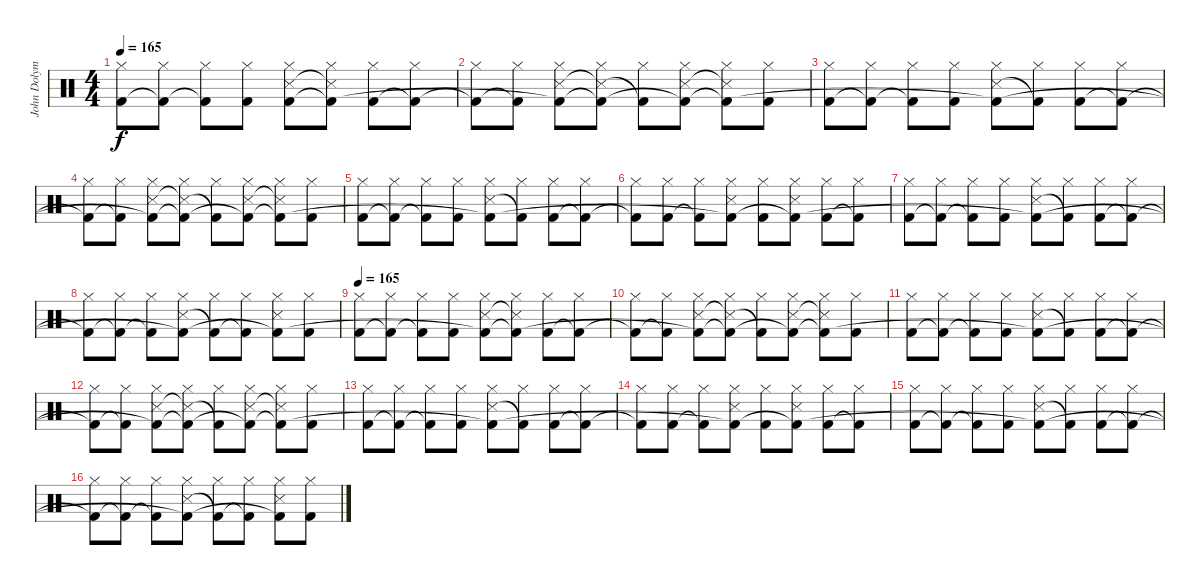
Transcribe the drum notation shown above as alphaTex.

\track ("John Dolyman" "John Dolym") {instrument percussion}
\staff {score}
\articulation defaults
\ts (4 4)
\tempo 165
\clef neutral
\ks c
("Hi-Hat (closed)" "Kick (hit) 2").8{dy f} ("Hi-Hat (closed)" "Kick (hit) 2"{t}).8 ("Hi-Hat (closed)" "Kick (hit) 2"{t}).8 ("Hi-Hat (closed)" "Kick (hit) 2").8 ("Hi-Hat (closed)" "Snare (side stick) 3" "Kick (hit) 2"{t}).8 ("Hi-Hat (closed)" "Snare (side stick) 3"{t} "Kick (hit) 2"{t}).8 ("Hi-Hat (closed)" "Kick (hit) 2").8 ("Hi-Hat (closed)" "Kick (hit) 2"{t}).8 |
("Hi-Hat (closed)" "Kick (hit) 2"{t}).8 ("Hi-Hat (closed)" "Kick (hit) 2"{t}).8 ("Hi-Hat (closed)" "Snare (side stick) 3" "Kick (hit) 2"{t}).8 ("Hi-Hat (closed)" "Snare (side stick) 3"{t} "Kick (hit) 2"{t}).8 ("Hi-Hat (closed)" "Kick (hit) 2"{t}).8 ("Hi-Hat (closed)" "Snare (side stick) 3" "Kick (hit) 2"{t}).8 ("Hi-Hat (closed)" "Snare (side stick) 3"{t} "Kick (hit) 2"{t}).8 ("Hi-Hat (closed)" "Kick (hit) 2").8 |
("Hi-Hat (closed)" "Kick (hit) 2").8 ("Hi-Hat (closed)" "Kick (hit) 2"{t}).8 ("Hi-Hat (closed)" "Kick (hit) 2"{t}).8 ("Hi-Hat (closed)" "Kick (hit) 2").8 ("Hi-Hat (closed)" "Snare (side stick) 3" "Kick (hit) 2"{t}).8 ("Hi-Hat (closed)" "Kick (hit) 2"{t}).8 ("Hi-Hat (closed)" "Kick (hit) 2").8 ("Hi-Hat (closed)" "Kick (hit) 2"{t}).8 |
("Hi-Hat (closed)" "Kick (hit) 2"{t}).8 ("Hi-Hat (closed)" "Kick (hit) 2"{t}).8 ("Hi-Hat (closed)" "Snare (side stick) 3" "Kick (hit) 2"{t}).8 ("Hi-Hat (closed)" "Snare (side stick) 3"{t} "Kick (hit) 2"{t}).8 ("Hi-Hat (closed)" "Kick (hit) 2"{t}).8 ("Hi-Hat (closed)" "Snare (side stick) 3" "Kick (hit) 2"{t}).8 ("Hi-Hat (closed)" "Snare (side stick) 3"{t} "Kick (hit) 2"{t}).8 ("Hi-Hat (closed)" "Kick (hit) 2").8 |
("Hi-Hat (closed)" "Kick (hit) 2").8 ("Hi-Hat (closed)" "Kick (hit) 2"{t}).8 ("Hi-Hat (closed)" "Kick (hit) 2"{t}).8 ("Hi-Hat (closed)" "Kick (hit) 2").8 ("Hi-Hat (closed)" "Snare (side stick) 3" "Kick (hit) 2"{t}).8 ("Hi-Hat (closed)" "Kick (hit) 2"{t}).8 ("Hi-Hat (closed)" "Kick (hit) 2").8 ("Hi-Hat (closed)" "Kick (hit) 2"{t}).8 |
("Hi-Hat (closed)" "Kick (hit) 2"{t}).8 ("Hi-Hat (closed)" "Kick (hit) 2").8 ("Hi-Hat (closed)" "Kick (hit) 2"{t}).8 ("Hi-Hat (closed)" "Snare (side stick) 3" "Kick (hit) 2"{t}).8 ("Hi-Hat (closed)" "Kick (hit) 2").8 ("Hi-Hat (closed)" "Snare (side stick) 3" "Kick (hit) 2"{t}).8 ("Hi-Hat (closed)" "Kick (hit) 2").8 ("Hi-Hat (closed)" "Kick (hit) 2"{t}).8 |
("Hi-Hat (closed)" "Kick (hit) 2").8 ("Hi-Hat (closed)" "Kick (hit) 2"{t}).8 ("Hi-Hat (closed)" "Kick (hit) 2"{t}).8 ("Hi-Hat (closed)" "Kick (hit) 2").8 ("Hi-Hat (closed)" "Snare (side stick) 3" "Kick (hit) 2"{t}).8 ("Hi-Hat (closed)" "Kick (hit) 2"{t}).8 ("Hi-Hat (closed)" "Kick (hit) 2").8 ("Hi-Hat (closed)" "Kick (hit) 2"{t}).8 |
("Hi-Hat (closed)" "Kick (hit) 2"{t}).8 ("Hi-Hat (closed)" "Kick (hit) 2"{t}).8 ("Hi-Hat (closed)" "Kick (hit) 2"{t}).8 ("Hi-Hat (closed)" "Snare (side stick) 3" "Kick (hit) 2"{t}).8 ("Hi-Hat (closed)" "Kick (hit) 2"{t}).8 ("Hi-Hat (closed)" "Kick (hit) 2"{t}).8 ("Hi-Hat (closed)" "Snare (side stick) 3" "Kick (hit) 2"{t}).8 ("Hi-Hat (closed)" "Kick (hit) 2").8 |
\tempo 165
("Hi-Hat (closed)" "Kick (hit) 2").8 ("Hi-Hat (closed)" "Kick (hit) 2"{t}).8 ("Hi-Hat (closed)" "Kick (hit) 2"{t}).8 ("Hi-Hat (closed)" "Kick (hit) 2").8 ("Hi-Hat (closed)" "Snare (side stick) 3" "Kick (hit) 2"{t}).8 ("Hi-Hat (closed)" "Snare (side stick) 3"{t} "Kick (hit) 2"{t}).8 ("Hi-Hat (closed)" "Kick (hit) 2").8 ("Hi-Hat (closed)" "Kick (hit) 2"{t}).8 |
("Hi-Hat (closed)" "Kick (hit) 2"{t}).8 ("Hi-Hat (closed)" "Kick (hit) 2"{t}).8 ("Hi-Hat (closed)" "Snare (side stick) 3" "Kick (hit) 2"{t}).8 ("Hi-Hat (closed)" "Snare (side stick) 3"{t} "Kick (hit) 2"{t}).8 ("Hi-Hat (closed)" "Kick (hit) 2"{t}).8 ("Hi-Hat (closed)" "Snare (side stick) 3" "Kick (hit) 2"{t}).8 ("Hi-Hat (closed)" "Snare (side stick) 3"{t} "Kick (hit) 2"{t}).8 ("Hi-Hat (closed)" "Kick (hit) 2").8 |
("Hi-Hat (closed)" "Kick (hit) 2").8 ("Hi-Hat (closed)" "Kick (hit) 2"{t}).8 ("Hi-Hat (closed)" "Kick (hit) 2"{t}).8 ("Hi-Hat (closed)" "Kick (hit) 2").8 ("Hi-Hat (closed)" "Snare (side stick) 3" "Kick (hit) 2"{t}).8 ("Hi-Hat (closed)" "Kick (hit) 2"{t}).8 ("Hi-Hat (closed)" "Kick (hit) 2").8 ("Hi-Hat (closed)" "Kick (hit) 2"{t}).8 |
("Hi-Hat (closed)" "Kick (hit) 2"{t}).8 ("Hi-Hat (closed)" "Kick (hit) 2"{t}).8 ("Hi-Hat (closed)" "Snare (side stick) 3" "Kick (hit) 2"{t}).8 ("Hi-Hat (closed)" "Snare (side stick) 3"{t} "Kick (hit) 2"{t}).8 ("Hi-Hat (closed)" "Kick (hit) 2"{t}).8 ("Hi-Hat (closed)" "Snare (side stick) 3" "Kick (hit) 2"{t}).8 ("Hi-Hat (closed)" "Snare (side stick) 3"{t} "Kick (hit) 2"{t}).8 ("Hi-Hat (closed)" "Kick (hit) 2").8 |
("Hi-Hat (closed)" "Kick (hit) 2").8 ("Hi-Hat (closed)" "Kick (hit) 2"{t}).8 ("Hi-Hat (closed)" "Kick (hit) 2"{t}).8 ("Hi-Hat (closed)" "Kick (hit) 2").8 ("Hi-Hat (closed)" "Snare (side stick) 3" "Kick (hit) 2"{t}).8 ("Hi-Hat (closed)" "Kick (hit) 2"{t}).8 ("Hi-Hat (closed)" "Kick (hit) 2").8 ("Hi-Hat (closed)" "Kick (hit) 2"{t}).8 |
("Hi-Hat (closed)" "Kick (hit) 2"{t}).8 ("Hi-Hat (closed)" "Kick (hit) 2").8 ("Hi-Hat (closed)" "Kick (hit) 2"{t}).8 ("Hi-Hat (closed)" "Snare (side stick) 3" "Kick (hit) 2"{t}).8 ("Hi-Hat (closed)" "Kick (hit) 2").8 ("Hi-Hat (closed)" "Snare (side stick) 3" "Kick (hit) 2"{t}).8 ("Hi-Hat (closed)" "Kick (hit) 2").8 ("Hi-Hat (closed)" "Kick (hit) 2"{t}).8 |
("Hi-Hat (closed)" "Kick (hit) 2").8 ("Hi-Hat (closed)" "Kick (hit) 2"{t}).8 ("Hi-Hat (closed)" "Kick (hit) 2"{t}).8 ("Hi-Hat (closed)" "Kick (hit) 2").8 ("Hi-Hat (closed)" "Snare (side stick) 3" "Kick (hit) 2"{t}).8 ("Hi-Hat (closed)" "Kick (hit) 2"{t}).8 ("Hi-Hat (closed)" "Kick (hit) 2").8 ("Hi-Hat (closed)" "Kick (hit) 2"{t}).8 |
("Hi-Hat (closed)" "Kick (hit) 2"{t}).8 ("Hi-Hat (closed)" "Kick (hit) 2"{t}).8 ("Hi-Hat (closed)" "Kick (hit) 2"{t}).8 ("Hi-Hat (closed)" "Snare (side stick) 3" "Kick (hit) 2"{t}).8 ("Hi-Hat (closed)" "Kick (hit) 2"{t}).8 ("Hi-Hat (closed)" "Kick (hit) 2"{t}).8 ("Hi-Hat (closed)" "Snare (side stick) 3" "Kick (hit) 2"{t}).8 ("Hi-Hat (closed)" "Kick (hit) 2").8
